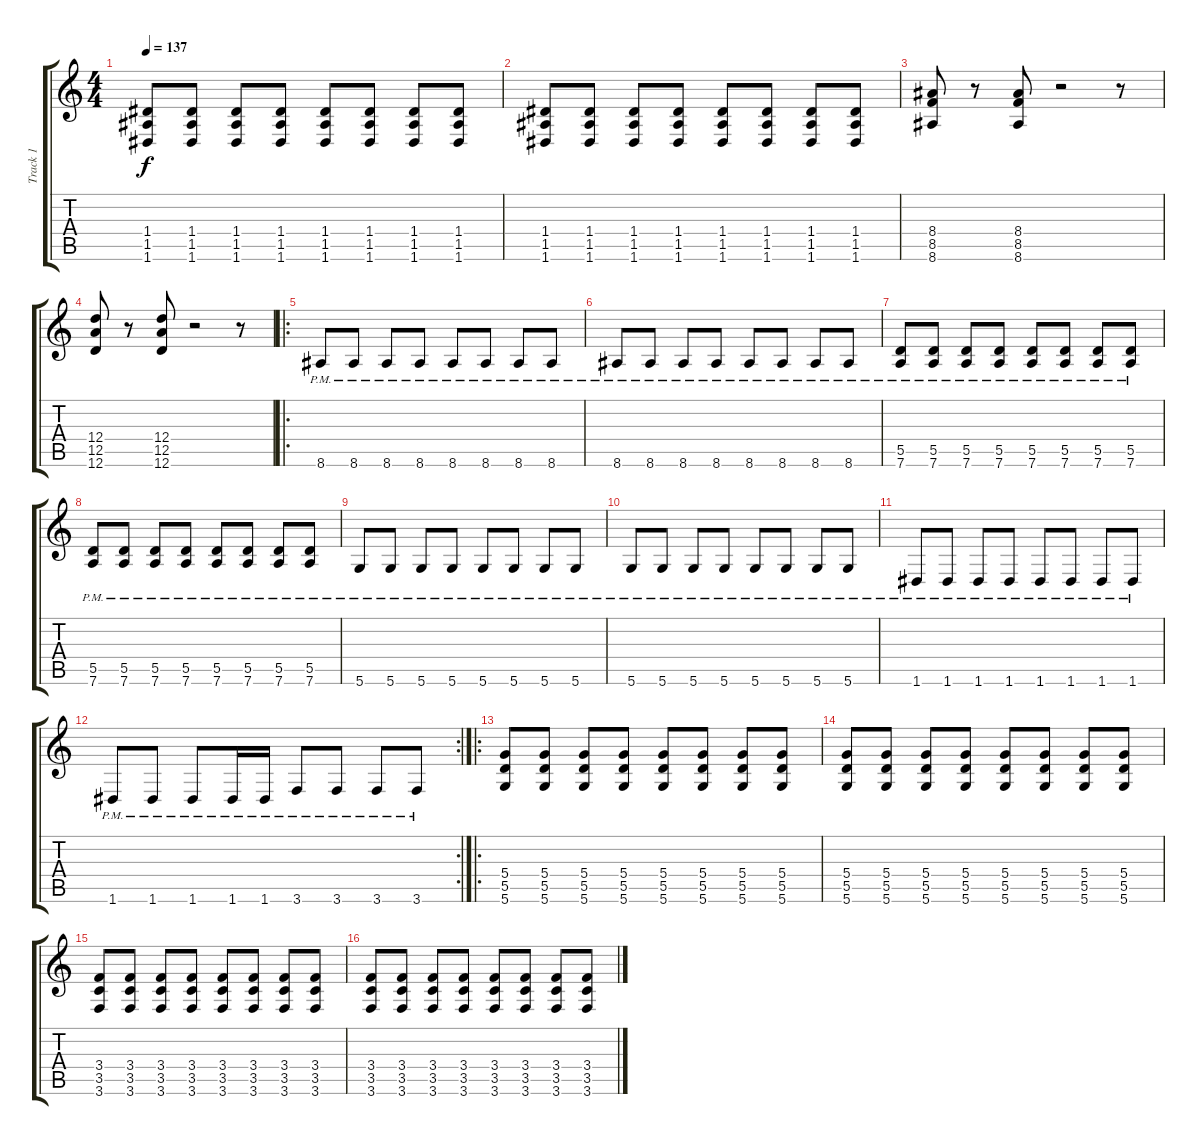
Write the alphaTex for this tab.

\track ("Track 1" "Track 1") {instrument overdrivenguitar}
\staff {score tabs}
\tuning (E4 B3 G3 D3 A2 D2) {hide}
\ts (4 4)
\tempo 137
\clef g2
\ks c
(1.4 1.5 1.6).8{dy f} (1.4 1.5 1.6).8 (1.4 1.5 1.6).8 (1.4 1.5 1.6).8 (1.4 1.5 1.6).8 (1.4 1.5 1.6).8 (1.4 1.5 1.6).8 (1.4 1.5 1.6).8 |
(1.4 1.5 1.6).8 (1.4 1.5 1.6).8 (1.4 1.5 1.6).8 (1.4 1.5 1.6).8 (1.4 1.5 1.6).8 (1.4 1.5 1.6).8 (1.4 1.5 1.6).8 (1.4 1.5 1.6).8 |
(8.4 8.5 8.6).8 r.8 (8.4 8.5 8.6).8 r.2 r.8 |
(12.4 12.5 12.6).8 r.8 (12.4 12.5 12.6).8 r.2 r.8 |
\ro
8.6{pm}.8 8.6{pm}.8 8.6{pm}.8 8.6{pm}.8 8.6{pm}.8 8.6{pm}.8 8.6{pm}.8 8.6{pm}.8 |
8.6{pm}.8 8.6{pm}.8 8.6{pm}.8 8.6{pm}.8 8.6{pm}.8 8.6{pm}.8 8.6{pm}.8 8.6{pm}.8 |
(5.5{pm} 7.6{pm}).8 (5.5{pm} 7.6{pm}).8 (5.5{pm} 7.6{pm}).8 (5.5{pm} 7.6{pm}).8 (5.5{pm} 7.6{pm}).8 (5.5{pm} 7.6{pm}).8 (5.5{pm} 7.6{pm}).8 (5.5{pm} 7.6{pm}).8 |
(5.5{pm} 7.6{pm}).8 (5.5{pm} 7.6{pm}).8 (5.5{pm} 7.6{pm}).8 (5.5{pm} 7.6{pm}).8 (5.5{pm} 7.6{pm}).8 (5.5{pm} 7.6{pm}).8 (5.5{pm} 7.6{pm}).8 (5.5{pm} 7.6{pm}).8 |
5.6{pm}.8 5.6{pm}.8 5.6{pm}.8 5.6{pm}.8 5.6{pm}.8 5.6{pm}.8 5.6{pm}.8 5.6{pm}.8 |
5.6{pm}.8 5.6{pm}.8 5.6{pm}.8 5.6{pm}.8 5.6{pm}.8 5.6{pm}.8 5.6{pm}.8 5.6{pm}.8 |
1.6{pm}.8 1.6{pm}.8 1.6{pm}.8 1.6{pm}.8 1.6{pm}.8 1.6{pm}.8 1.6{pm}.8 1.6{pm}.8 |
\rc 2
1.6{pm}.8 1.6{pm}.8 1.6{pm}.8 1.6{pm}.16 1.6{pm}.16 3.6{pm}.8 3.6{pm}.8 3.6{pm}.8 3.6{pm}.8 |
\ro
(5.4 5.5 5.6).8 (5.4 5.5 5.6).8 (5.4 5.5 5.6).8 (5.4 5.5 5.6).8 (5.4 5.5 5.6).8 (5.4 5.5 5.6).8 (5.4 5.5 5.6).8 (5.4 5.5 5.6).8 |
(5.4 5.5 5.6).8 (5.4 5.5 5.6).8 (5.4 5.5 5.6).8 (5.4 5.5 5.6).8 (5.4 5.5 5.6).8 (5.4 5.5 5.6).8 (5.4 5.5 5.6).8 (5.4 5.5 5.6).8 |
(3.4 3.5 3.6).8 (3.4 3.5 3.6).8 (3.4 3.5 3.6).8 (3.4 3.5 3.6).8 (3.4 3.5 3.6).8 (3.4 3.5 3.6).8 (3.4 3.5 3.6).8 (3.4 3.5 3.6).8 |
(3.4 3.5 3.6).8 (3.4 3.5 3.6).8 (3.4 3.5 3.6).8 (3.4 3.5 3.6).8 (3.4 3.5 3.6).8 (3.4 3.5 3.6).8 (3.4 3.5 3.6).8 (3.4 3.5 3.6).8
